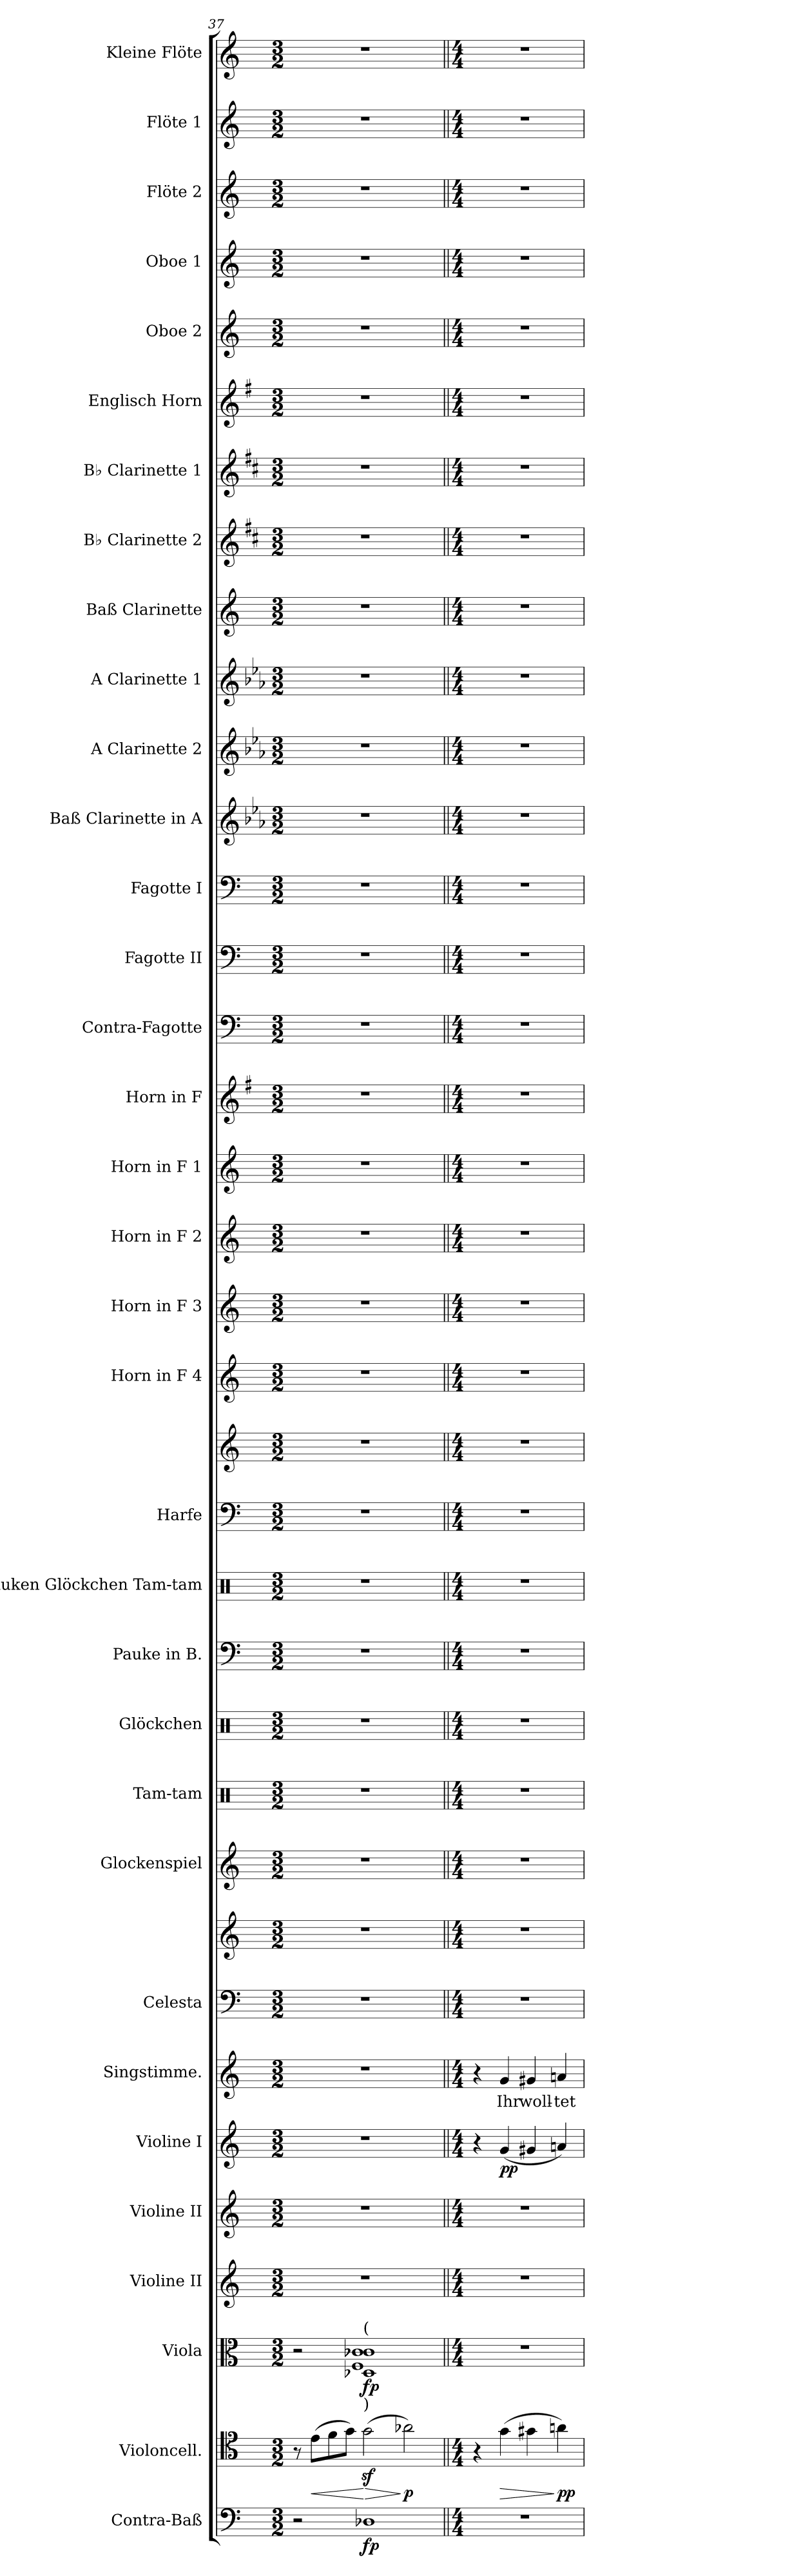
**kern	**dynam	**kern	**dynam	**kern	**dynam	**kern	**kern	**kern	**dynam	**kern	**text	**kern	**kern	**kern	**kern	**kern	**kern	**kern	**kern	**kern	**kern	**kern	**kern	**kern	**kern	**kern	**kern	**kern	**kern	**kern	**kern	**kern	**kern	**kern	**kern	**kern	**kern	**kern	**kern	**kern
*part34	*part34	*part33	*part33	*part32	*part32	*part31	*part30	*part29	*part29	*part28	*part28	*part27	*part27	*part26	*part25	*part24	*part23	*part22	*part21	*part21	*part20	*part19	*part18	*part17	*part16	*part15	*part14	*part13	*part12	*part11	*part10	*part9	*part8	*part7	*part6	*part5	*part4	*part3	*part2	*part1
*staff36	*staff36	*staff35	*staff35	*staff34	*staff34	*staff33	*staff32	*staff31	*staff31	*staff30	*staff30	*staff29	*staff28	*staff27	*staff26	*staff25	*staff24	*staff23	*staff22	*staff21	*staff20	*staff19	*staff18	*staff17	*staff16	*staff15	*staff14	*staff13	*staff12	*staff11	*staff10	*staff9	*staff8	*staff7	*staff6	*staff5	*staff4	*staff3	*staff2	*staff1
*I"Contra-Baß	*	*I"Violoncell.	*	*I"Viola	*	*I"Violine II	*I"Violine II	*I"Violine I	*	*I"Singstimme.	*	*I"Celesta	*	*I"Glockenspiel	*I"Tam-tam	*I"Glöckchen	*I"Pauke in B.	*I"Pauken  Glöckchen Tam-tam	*I"Harfe	*	*I"Horn in F 4	*I"Horn in F 3	*I"Horn in F 2	*I"Horn in F 1	*I"Horn in F	*I"Contra-Fagotte	*I"Fagotte II	*I"Fagotte I	*I"Baß Clarinette in A	*I"A Clarinette 2	*I"A Clarinette 1	*I"Baß Clarinette	*I"B♭ Clarinette 2	*I"B♭ Clarinette 1	*I"Englisch Horn	*I"Oboe 2	*I"Oboe 1	*I"Flöte 2	*I"Flöte 1	*I"Kleine Flöte
*I'C.-B.	*	*I'Vc.	*	*I'Vla.	*	*I'Vln. II	*I'Vln. II	*I'Vln. I	*	*I'Sgst.	*	*I'Cel.	*	*I'Glk.	*I'Tam-tam	*I'Gl.	*I'Pauke	*I'Tam-tam	*I'Hfe.	*	*I'Hn. 4	*I'Hn. 3	*I'Hn. 2	*I'Hn. 1	*	*I'C.-Fg.	*I'Fg. II	*I'Fg. I	*	*I'A Cl. 2	*I'A Cl. 1	*I'B. Cl.	*I'B♭ Cl. 2	*I'B♭ Cl. 1	*I'E. H.	*I'Ob. 2	*I'Ob. 1	*I'Fl. 2	*I'Fl. 1	*I'Kl. Fl.
*clefF4	*	*clefC4	*	*clefC3	*	*clefG2	*clefG2	*clefG2	*	*clefG2	*	*clefF4	*clefG2	*clefG2	*clefX	*clefX	*clefF4	*clefX	*clefF4	*clefG2	*clefG2	*clefG2	*clefG2	*clefG2	*clefG2	*clefF4	*clefF4	*clefF4	*clefG2	*clefG2	*clefG2	*clefG2	*clefG2	*clefG2	*clefG2	*clefG2	*clefG2	*clefG2	*clefG2	*clefG2
*ITrd7c12	*	*	*	*	*	*	*	*	*	*	*	*ITrd-7c-12	*ITrd-7c-12	*ITrd-14c-24	*	*	*	*	*	*	*ITrd4c7	*ITrd4c7	*ITrd4c7	*ITrd4c7	*ITrd4c7	*ITrd7c12	*	*	*ITrd2c3	*ITrd2c3	*ITrd2c3	*ITrd8c14	*ITrd1c2	*ITrd1c2	*ITrd4c7	*	*	*	*	*ITrd-7c-12
*k[]	*	*k[]	*	*k[]	*	*k[]	*k[]	*k[]	*	*k[]	*	*k[]	*k[]	*k[]	*k[]	*k[]	*k[]	*k[]	*k[]	*k[]	*k[b-]	*k[b-]	*k[b-]	*k[b-]	*k[]	*k[]	*k[]	*k[]	*k[]	*k[]	*k[]	*k[]	*k[]	*k[]	*k[]	*k[]	*k[]	*k[]	*k[]	*k[]
*M3/2	*	*M3/2	*	*M3/2	*	*M3/2	*M3/2	*M3/2	*	*M3/2	*	*M3/2	*M3/2	*M3/2	*M3/2	*M3/2	*M3/2	*M3/2	*M3/2	*M3/2	*M3/2	*M3/2	*M3/2	*M3/2	*M3/2	*M3/2	*M3/2	*M3/2	*M3/2	*M3/2	*M3/2	*M3/2	*M3/2	*M3/2	*M3/2	*M3/2	*M3/2	*M3/2	*M3/2	*M3/2
=37	=37	=37	=37	=37	=37	=37	=37	=37	=37	=37	=37	=37	=37	=37	=37	=37	=37	=37	=37	=37	=37	=37	=37	=37	=37	=37	=37	=37	=37	=37	=37	=37	=37	=37	=37	=37	=37	=37	=37	=37
*	*	*	*	*^	*	*	*	*	*	*	*	*	*	*	*	*	*	*	*	*	*	*	*	*	*	*	*	*	*	*	*	*	*	*	*	*	*	*	*	*
2r	.	8r	.	2r	2ryy	.	1.r	1.r	1.r	.	1.r	.	1.r	1.r	1.r	1.r	1.r	1.r	1.r	1.r	1.r	1.r	1.r	1.r	1.r	1.r	1.r	1.r	1.r	1.r	1.r	1.r	1.r	1.r	1.r	1.r	1.r	1.r	1.r	1.r	1.r
!	!	!	!LO:HP:b	!	!	!	!	!	!	!	!	!	!	!	!	!	!	!	!	!	!	!	!	!	!	!	!	!	!	!	!	!	!	!	!	!	!	!	!	!	!
.	.	(8e\L	<	.	.	.	.	.	.	.	.	.	.	.	.	.	.	.	.	.	.	.	.	.	.	.	.	.	.	.	.	.	.	.	.	.	.	.	.	.	.
.	.	8f\	.	.	.	.	.	.	.	.	.	.	.	.	.	.	.	.	.	.	.	.	.	.	.	.	.	.	.	.	.	.	.	.	.	.	.	.	.	.	.
.	.	8g\J)	.	.	.	.	.	.	.	.	.	.	.	.	.	.	.	.	.	.	.	.	.	.	.	.	.	.	.	.	.	.	.	.	.	.	.	.	.	.	.
!	!	!	!	!LO:TX:a:t=(	!	!	!	!	!	!	!	!	!	!	!	!	!	!	!	!	!	!	!	!	!	!	!	!	!	!	!	!	!	!	!	!	!	!	!	!	!
!	!	!	!	!LO:TX:b:t=)	!	!	!	!	!	!	!	!	!	!	!	!	!	!	!	!	!	!	!	!	!	!	!	!	!	!	!	!	!	!	!	!	!	!	!	!	!
!	!LO:DY:b	!	!LO:HP:n=1:b	!	!	!LO:DY:b	!	!	!	!	!	!	!	!	!	!	!	!	!	!	!	!	!	!	!	!	!	!	!	!	!	!	!	!	!	!	!	!	!	!	!
1DD-X	fp	(2gz<\	[ >	1D-X 1c-X	1F 1c-X	fp	.	.	.	.	.	.	.	.	.	.	.	.	.	.	.	.	.	.	.	.	.	.	.	.	.	.	.	.	.	.	.	.	.	.	.
!	!	!	!LO:DY:n=1:b	!	!	!	!	!	!	!	!	!	!	!	!	!	!	!	!	!	!	!	!	!	!	!	!	!	!	!	!	!	!	!	!	!	!	!	!	!	!
.	.	2a-X\)	] p	.	.	.	.	.	.	.	.	.	.	.	.	.	.	.	.	.	.	.	.	.	.	.	.	.	.	.	.	.	.	.	.	.	.	.	.	.	.
*	*	*	*	*v	*v	*	*	*	*	*	*	*	*	*	*	*	*	*	*	*	*	*	*	*	*	*	*	*	*	*	*	*	*	*	*	*	*	*	*	*	*
!!LO:PB:g=z
=38||	=38||	=38||	=38||	=38||	=38||	=38||	=38||	=38||	=38||	=38||	=38||	=38||	=38||	=38||	=38||	=38||	=38||	=38||	=38||	=38||	=38||	=38||	=38||	=38||	=38||	=38||	=38||	=38||	=38||	=38||	=38||	=38||	=38||	=38||	=38||	=38||	=38||	=38||	=38||	=38||
*M4/4	*	*M4/4	*	*M4/4	*	*M4/4	*M4/4	*M4/4	*	*M4/4	*	*M4/4	*M4/4	*M4/4	*M4/4	*M4/4	*M4/4	*M4/4	*M4/4	*M4/4	*M4/4	*M4/4	*M4/4	*M4/4	*M4/4	*M4/4	*M4/4	*M4/4	*M4/4	*M4/4	*M4/4	*M4/4	*M4/4	*M4/4	*M4/4	*M4/4	*M4/4	*M4/4	*M4/4	*M4/4
1r	.	4r	.	1r	.	1r	1r	4r	.	4r	.	1r	1r	1r	1r	1r	1r	1r	1r	1r	1r	1r	1r	1r	1r	1r	1r	1r	1r	1r	1r	1r	1r	1r	1r	1r	1r	1r	1r	1r
!	!	!	!LO:HP:b	!	!	!	!	!	!LO:DY:b	!	!LO:LY:b	!	!	!	!	!	!	!	!	!	!	!	!	!	!	!	!	!	!	!	!	!	!	!	!	!	!	!	!	!
.	.	(4g\	>	.	.	.	.	(4g/	pp	4g/	Ihr	.	.	.	.	.	.	.	.	.	.	.	.	.	.	.	.	.	.	.	.	.	.	.	.	.	.	.	.	.
!	!	!	!	!	!	!	!	!	!	!	!LO:LY:b	!	!	!	!	!	!	!	!	!	!	!	!	!	!	!	!	!	!	!	!	!	!	!	!	!	!	!	!	!
.	.	4g#X\	.	.	.	.	.	4g#X/	.	4g#X/	woll-	.	.	.	.	.	.	.	.	.	.	.	.	.	.	.	.	.	.	.	.	.	.	.	.	.	.	.	.	.
!	!	!	!LO:DY:n=1:b	!	!	!	!	!	!	!	!LO:LY:b	!	!	!	!	!	!	!	!	!	!	!	!	!	!	!	!	!	!	!	!	!	!	!	!	!	!	!	!	!
.	.	4an\)	] pp	.	.	.	.	4an/)	.	4an/	-tet	.	.	.	.	.	.	.	.	.	.	.	.	.	.	.	.	.	.	.	.	.	.	.	.	.	.	.	.	.
=	=	=	=	=	=	=	=	=	=	=	=	=	=	=	=	=	=	=	=	=	=	=	=	=	=	=	=	=	=	=	=	=	=	=	=	=	=	=	=	=
*-	*-	*-	*-	*-	*-	*-	*-	*-	*-	*-	*-	*-	*-	*-	*-	*-	*-	*-	*-	*-	*-	*-	*-	*-	*-	*-	*-	*-	*-	*-	*-	*-	*-	*-	*-	*-	*-	*-	*-	*-
